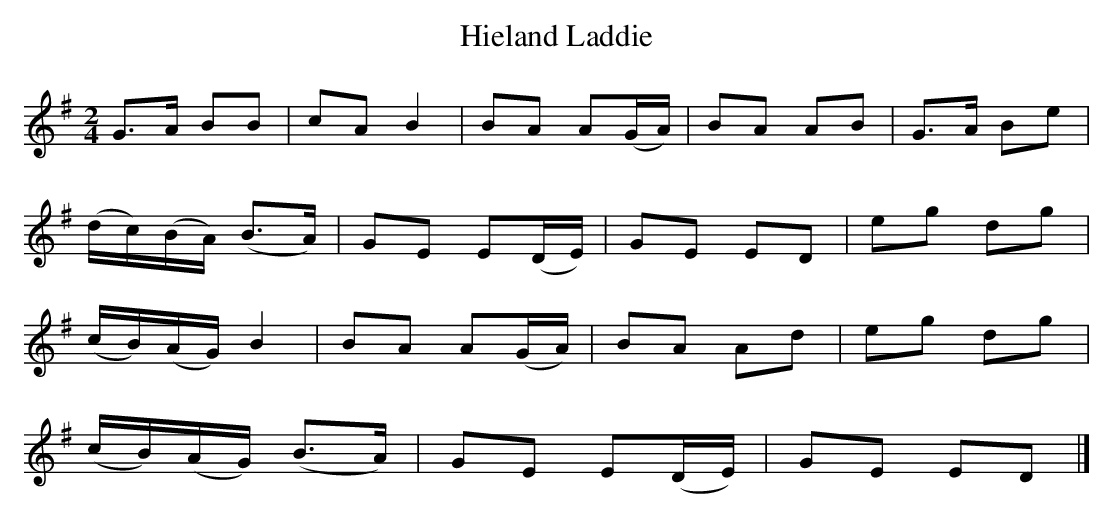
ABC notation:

X:1
T:Hieland Laddie
M:2/4
L:1/8
K:G
G3/2A/2 BB| cA B2| BA A(G/2A/2)| BA AB| G3/2A/2 Be|
(d/2c/2)(B/2A/2) (B3/2A/2)|GE E(D/2E/2)| GE ED| eg dg|
(c/2B/2)(A/2G/2) B2| BA A(G/2A/2)| BA Ad| eg dg|
(c/2B/2)(A/2G/2) (B3/2A/2)| GE E(D/2E/2)| GE ED|]
